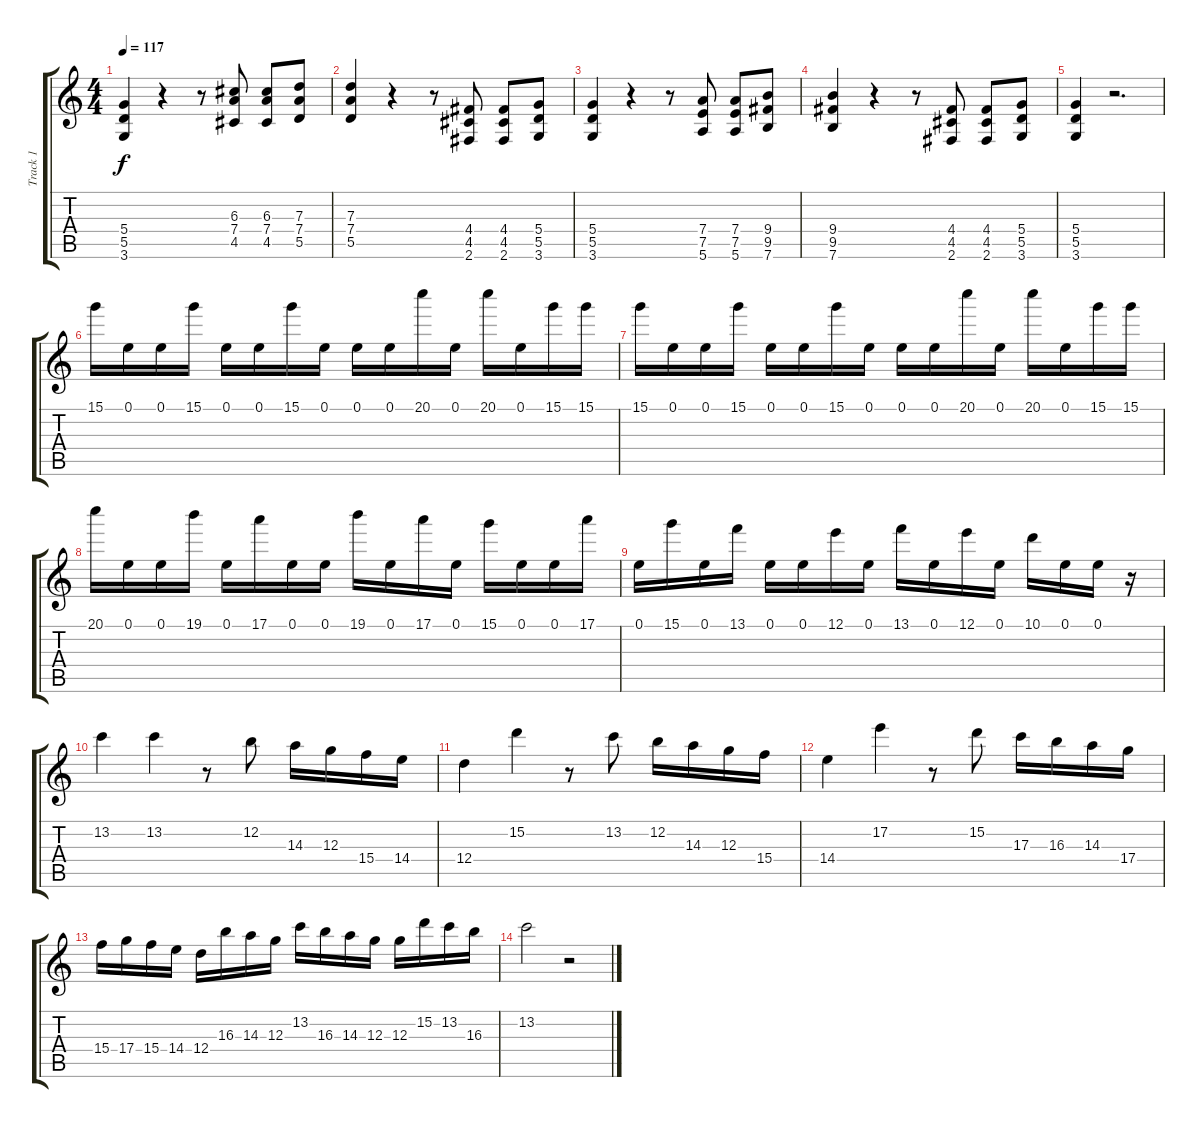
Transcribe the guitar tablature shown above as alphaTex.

\track ("Track 1" "Track 1") {instrument distortionguitar}
\staff {score tabs}
\tuning (E4 B3 G3 D3 A2 E2) {hide}
\ts (4 4)
\tempo 117
\clef g2
\ks c
(5.4 5.5 3.6).4{dy f} r.4 r.8 (6.3 7.4 4.5).8 (6.3 7.4 4.5).8 (7.3 7.4 5.5).8 |
(7.3 7.4 5.5).4 r.4 r.8 (4.4 4.5 2.6).8 (4.4 4.5 2.6).8 (5.4 5.5 3.6).8 |
(5.4 5.5 3.6).4 r.4 r.8 (7.4 7.5 5.6).8 (7.4 7.5 5.6).8 (9.4 9.5 7.6).8 |
(9.4 9.5 7.6).4 r.4 r.8 (4.4 4.5 2.6).8 (4.4 4.5 2.6).8 (5.4 5.5 3.6).8 |
(5.4 5.5 3.6).4 r.2{d} |
15.1.16 0.1.16 0.1.16 15.1.16 0.1.16 0.1.16 15.1.16 0.1.16 0.1.16 0.1.16 20.1.16 0.1.16 20.1.16 0.1.16 15.1.16 15.1.16 |
15.1.16 0.1.16 0.1.16 15.1.16 0.1.16 0.1.16 15.1.16 0.1.16 0.1.16 0.1.16 20.1.16 0.1.16 20.1.16 0.1.16 15.1.16 15.1.16 |
20.1.16 0.1.16 0.1.16 19.1.16 0.1.16 17.1.16 0.1.16 0.1.16 19.1.16 0.1.16 17.1.16 0.1.16 15.1.16 0.1.16 0.1.16 17.1.16 |
0.1.16 15.1.16 0.1.16 13.1.16 0.1.16 0.1.16 12.1.16 0.1.16 13.1.16 0.1.16 12.1.16 0.1.16 10.1.16 0.1.16 0.1.16 r.16 |
13.2.4 13.2.4 r.8 12.2.8 14.3.16 12.3.16 15.4.16 14.4.16 |
12.4.4 15.2.4 r.8 13.2.8 12.2.16 14.3.16 12.3.16 15.4.16 |
14.4.4 17.2.4 r.8 15.2.8 17.3.16 16.3.16 14.3.16 17.4.16 |
15.4.16 17.4.16 15.4.16 14.4.16 12.4.16 16.3.16 14.3.16 12.3.16 13.2.16 16.3.16 14.3.16 12.3.16 12.3.16 15.2.16 13.2.16 16.3.16 |
13.2.2 r.2
